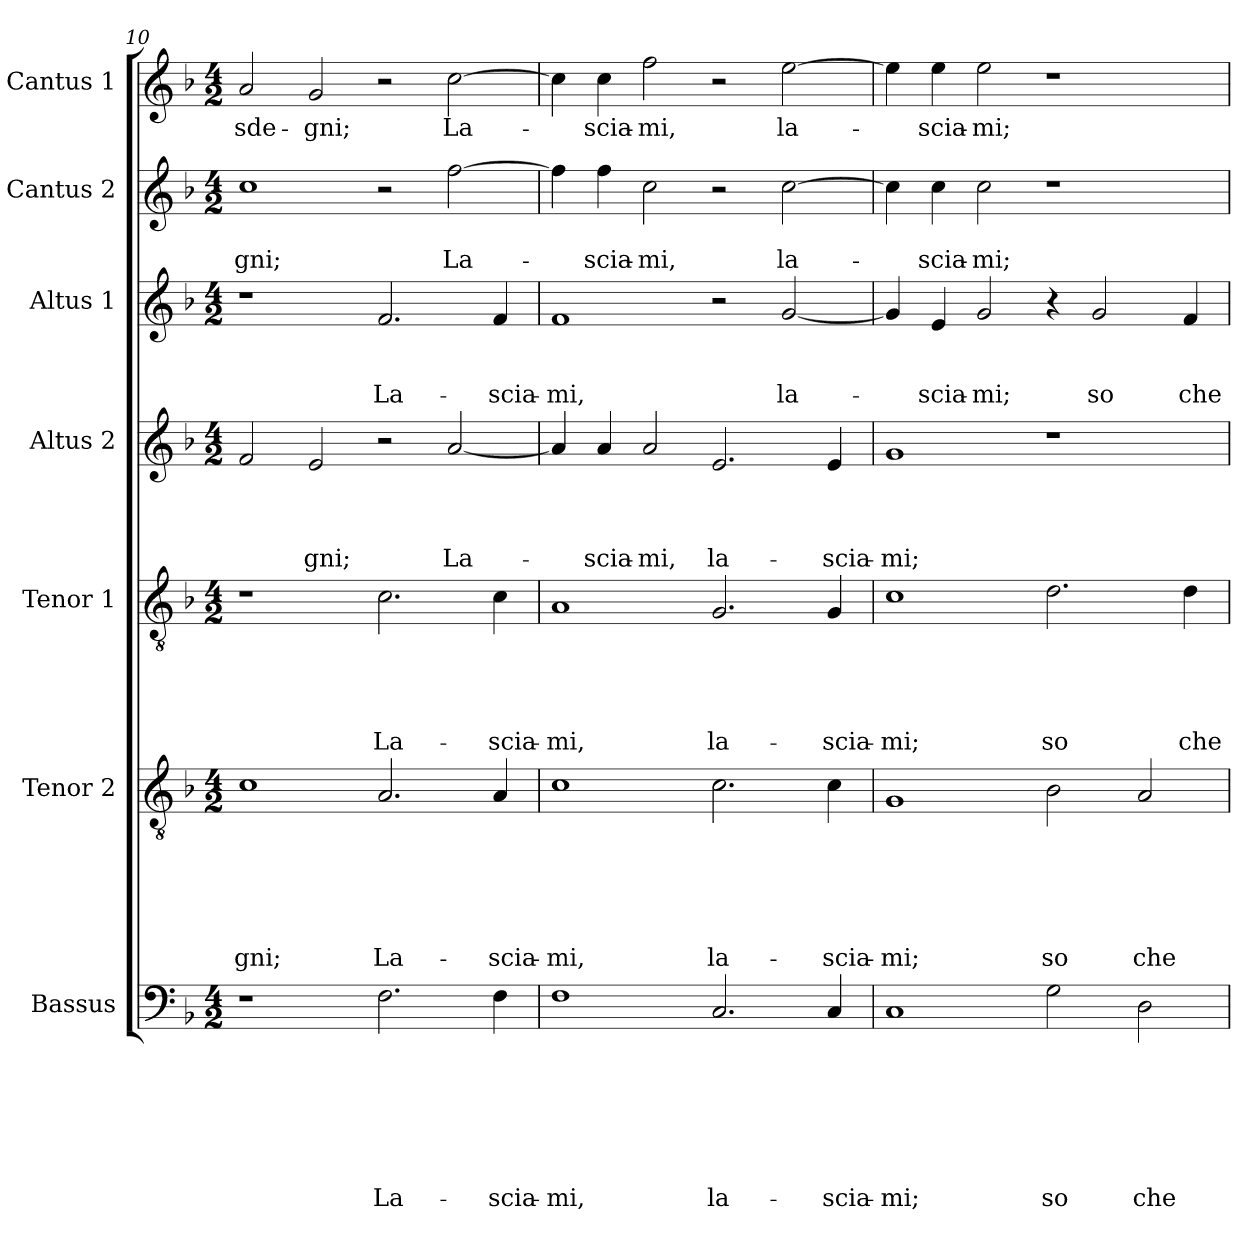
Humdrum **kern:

**kern	**text	**text	**text	**text	**text	**text	**text	**kern	**text	**text	**text	**text	**text	**text	**kern	**text	**text	**text	**text	**text	**kern	**text	**text	**text	**text	**kern	**text	**text	**text	**kern	**text	**text	**kern	**text
*part7	*part7	*part7	*part7	*part7	*part7	*part7	*part7	*part6	*part6	*part6	*part6	*part6	*part6	*part6	*part5	*part5	*part5	*part5	*part5	*part5	*part4	*part4	*part4	*part4	*part4	*part3	*part3	*part3	*part3	*part2	*part2	*part2	*part1	*part1
*staff7	*staff7	*staff7	*staff7	*staff7	*staff7	*staff7	*staff7	*staff6	*staff6	*staff6	*staff6	*staff6	*staff6	*staff6	*staff5	*staff5	*staff5	*staff5	*staff5	*staff5	*staff4	*staff4	*staff4	*staff4	*staff4	*staff3	*staff3	*staff3	*staff3	*staff2	*staff2	*staff2	*staff1	*staff1
*I"Bassus	*	*	*	*	*	*	*	*I"Tenor 2	*	*	*	*	*	*	*I"Tenor 1	*	*	*	*	*	*I"Altus 2	*	*	*	*	*I"Altus 1	*	*	*	*I"Cantus 2	*	*	*I"Cantus 1	*
*clefF4	*	*	*	*	*	*	*	*clefGv2	*	*	*	*	*	*	*clefGv2	*	*	*	*	*	*clefG2	*	*	*	*	*clefG2	*	*	*	*clefG2	*	*	*clefG2	*
*k[b-]	*	*	*	*	*	*	*	*k[b-]	*	*	*	*	*	*	*k[b-]	*	*	*	*	*	*k[b-]	*	*	*	*	*k[b-]	*	*	*	*k[b-]	*	*	*k[b-]	*
*d:	*	*	*	*	*	*	*	*d:	*	*	*	*	*	*	*d:	*	*	*	*	*	*d:	*	*	*	*	*d:	*	*	*	*d:	*	*	*d:	*
*M4/2	*	*	*	*	*	*	*	*M4/2	*	*	*	*	*	*	*M4/2	*	*	*	*	*	*M4/2	*	*	*	*	*M4/2	*	*	*	*M4/2	*	*	*M4/2	*
=10	=10	=10	=10	=10	=10	=10	=10	=10	=10	=10	=10	=10	=10	=10	=10	=10	=10	=10	=10	=10	=10	=10	=10	=10	=10	=10	=10	=10	=10	=10	=10	=10	=10	=10
!	!	!	!	!	!	!	!	!	!	!	!	!	!	!LO:LY:b	!	!	!	!	!	!	!	!	!	!	!	!	!	!	!	!	!	!LO:LY:b	!	!LO:LY:b
1r	.	.	.	.	.	.	.	1c	.	.	.	.	.	-gni;	1r	.	.	.	.	.	2f/	.	.	.	.	1r	.	.	.	1cc	.	-gni;	2a/	sde-
!	!	!	!	!	!	!	!	!	!	!	!	!	!	!	!	!	!	!	!	!	!	!	!	!	!LO:LY:b	!	!	!	!	!	!	!	!	!LO:LY:b
.	.	.	.	.	.	.	.	.	.	.	.	.	.	.	.	.	.	.	.	.	2e/	.	.	.	-gni;	.	.	.	.	.	.	.	2g/	-gni;
!	!	!	!	!	!	!	!LO:LY:b	!	!	!	!	!	!	!LO:LY:b	!	!	!	!	!	!LO:LY:b	!	!	!	!	!	!	!	!	!LO:LY:b	!	!	!	!	!
2.F\	.	.	.	.	.	.	La-	2.A/	.	.	.	.	.	La-	2.c\	.	.	.	.	La-	2r	.	.	.	.	2.f/	.	.	La-	2r	.	.	2r	.
!	!	!	!	!	!	!	!	!	!	!	!	!	!	!	!	!	!	!	!	!	!	!	!	!	!LO:LY:b	!	!	!	!	!	!	!LO:LY:b	!	!LO:LY:b
.	.	.	.	.	.	.	.	.	.	.	.	.	.	.	.	.	.	.	.	.	[2a/	.	.	.	La-	.	.	.	.	[2ff\	.	La-	[2cc\	La-
!	!	!	!	!	!	!	!LO:LY:b	!	!	!	!	!	!	!LO:LY:b	!	!	!	!	!	!LO:LY:b	!	!	!	!	!	!	!	!	!LO:LY:b	!	!	!	!	!
4F\	.	.	.	.	.	.	-scia-	4A/	.	.	.	.	.	-scia-	4c\	.	.	.	.	-scia-	.	.	.	.	.	4f/	.	.	-scia-	.	.	.	.	.
=11	=11	=11	=11	=11	=11	=11	=11	=11	=11	=11	=11	=11	=11	=11	=11	=11	=11	=11	=11	=11	=11	=11	=11	=11	=11	=11	=11	=11	=11	=11	=11	=11	=11	=11
!	!	!	!	!	!	!	!LO:LY:b	!	!	!	!	!	!	!LO:LY:b	!	!	!	!	!	!LO:LY:b	!	!	!	!	!	!	!	!	!LO:LY:b	!	!	!	!	!
1F	.	.	.	.	.	.	-mi,	1c	.	.	.	.	.	-mi,	1A	.	.	.	.	-mi,	4a/]	.	.	.	.	1f	.	.	-mi,	4ff\]	.	.	4cc\]	.
!	!	!	!	!	!	!	!	!	!	!	!	!	!	!	!	!	!	!	!	!	!	!	!	!	!LO:LY:b	!	!	!	!	!	!	!LO:LY:b	!	!LO:LY:b
.	.	.	.	.	.	.	.	.	.	.	.	.	.	.	.	.	.	.	.	.	4a/	.	.	.	-scia-	.	.	.	.	4ff\	.	-scia-	4cc\	-scia-
!	!	!	!	!	!	!	!	!	!	!	!	!	!	!	!	!	!	!	!	!	!	!	!	!	!LO:LY:b	!	!	!	!	!	!	!LO:LY:b	!	!LO:LY:b
.	.	.	.	.	.	.	.	.	.	.	.	.	.	.	.	.	.	.	.	.	2a/	.	.	.	-mi,	.	.	.	.	2cc\	.	-mi,	2ff\	-mi,
!	!	!	!	!	!	!	!LO:LY:b	!	!	!	!	!	!	!LO:LY:b	!	!	!	!	!	!LO:LY:b	!	!	!	!	!LO:LY:b	!	!	!	!	!	!	!	!	!
2.C/	.	.	.	.	.	.	la-	2.c\	.	.	.	.	.	la-	2.G/	.	.	.	.	la-	2.e/	.	.	.	la-	2r	.	.	.	2r	.	.	2r	.
!	!	!	!	!	!	!	!	!	!	!	!	!	!	!	!	!	!	!	!	!	!	!	!	!	!	!	!	!	!LO:LY:b	!	!	!LO:LY:b	!	!LO:LY:b
.	.	.	.	.	.	.	.	.	.	.	.	.	.	.	.	.	.	.	.	.	.	.	.	.	.	[2g/	.	.	la-	[2cc\	.	la-	[2ee\	la-
!	!	!	!	!	!	!	!LO:LY:b	!	!	!	!	!	!	!LO:LY:b	!	!	!	!	!	!LO:LY:b	!	!	!	!	!LO:LY:b	!	!	!	!	!	!	!	!	!
4C/	.	.	.	.	.	.	-scia-	4c\	.	.	.	.	.	-scia-	4G/	.	.	.	.	-scia-	4e/	.	.	.	-scia-	.	.	.	.	.	.	.	.	.
=12	=12	=12	=12	=12	=12	=12	=12	=12	=12	=12	=12	=12	=12	=12	=12	=12	=12	=12	=12	=12	=12	=12	=12	=12	=12	=12	=12	=12	=12	=12	=12	=12	=12	=12
!	!	!	!	!	!	!	!LO:LY:b	!	!	!	!	!	!	!LO:LY:b	!	!	!	!	!	!LO:LY:b	!	!	!	!	!LO:LY:b	!	!	!	!	!	!	!	!	!
1C	.	.	.	.	.	.	-mi;	1G	.	.	.	.	.	-mi;	1c	.	.	.	.	-mi;	1g	.	.	.	-mi;	4g/]	.	.	.	4cc\]	.	.	4ee\]	.
!	!	!	!	!	!	!	!	!	!	!	!	!	!	!	!	!	!	!	!	!	!	!	!	!	!	!	!	!	!LO:LY:b	!	!	!LO:LY:b	!	!LO:LY:b
.	.	.	.	.	.	.	.	.	.	.	.	.	.	.	.	.	.	.	.	.	.	.	.	.	.	4e/	.	.	-scia-	4cc\	.	-scia-	4ee\	-scia-
!	!	!	!	!	!	!	!	!	!	!	!	!	!	!	!	!	!	!	!	!	!	!	!	!	!	!	!	!	!LO:LY:b	!	!	!LO:LY:b	!	!LO:LY:b
.	.	.	.	.	.	.	.	.	.	.	.	.	.	.	.	.	.	.	.	.	.	.	.	.	.	2g/	.	.	-mi;	2cc\	.	-mi;	2ee\	-mi;
!	!	!	!	!	!	!	!LO:LY:b	!	!	!	!	!	!	!LO:LY:b	!	!	!	!	!	!LO:LY:b	!	!	!	!	!	!	!	!	!	!	!	!	!	!
2G\	.	.	.	.	.	.	so	2B-\	.	.	.	.	.	so	2.d\	.	.	.	.	so	1r	.	.	.	.	4r	.	.	.	1r	.	.	1r	.
!	!	!	!	!	!	!	!	!	!	!	!	!	!	!	!	!	!	!	!	!	!	!	!	!	!	!	!	!	!LO:LY:b	!	!	!	!	!
.	.	.	.	.	.	.	.	.	.	.	.	.	.	.	.	.	.	.	.	.	.	.	.	.	.	2g/	.	.	so	.	.	.	.	.
!	!	!	!	!	!	!	!LO:LY:b	!	!	!	!	!	!	!LO:LY:b	!	!	!	!	!	!	!	!	!	!	!	!	!	!	!	!	!	!	!	!
2D\	.	.	.	.	.	.	che	2A/	.	.	.	.	.	che	.	.	.	.	.	.	.	.	.	.	.	.	.	.	.	.	.	.	.	.
!	!	!	!	!	!	!	!	!	!	!	!	!	!	!	!	!	!	!	!	!LO:LY:b	!	!	!	!	!	!	!	!	!LO:LY:b	!	!	!	!	!
.	.	.	.	.	.	.	.	.	.	.	.	.	.	.	4d\	.	.	.	.	che	.	.	.	.	.	4f/	.	.	che	.	.	.	.	.
=	=	=	=	=	=	=	=	=	=	=	=	=	=	=	=	=	=	=	=	=	=	=	=	=	=	=	=	=	=	=	=	=	=	=
*-	*-	*-	*-	*-	*-	*-	*-	*-	*-	*-	*-	*-	*-	*-	*-	*-	*-	*-	*-	*-	*-	*-	*-	*-	*-	*-	*-	*-	*-	*-	*-	*-	*-	*-
